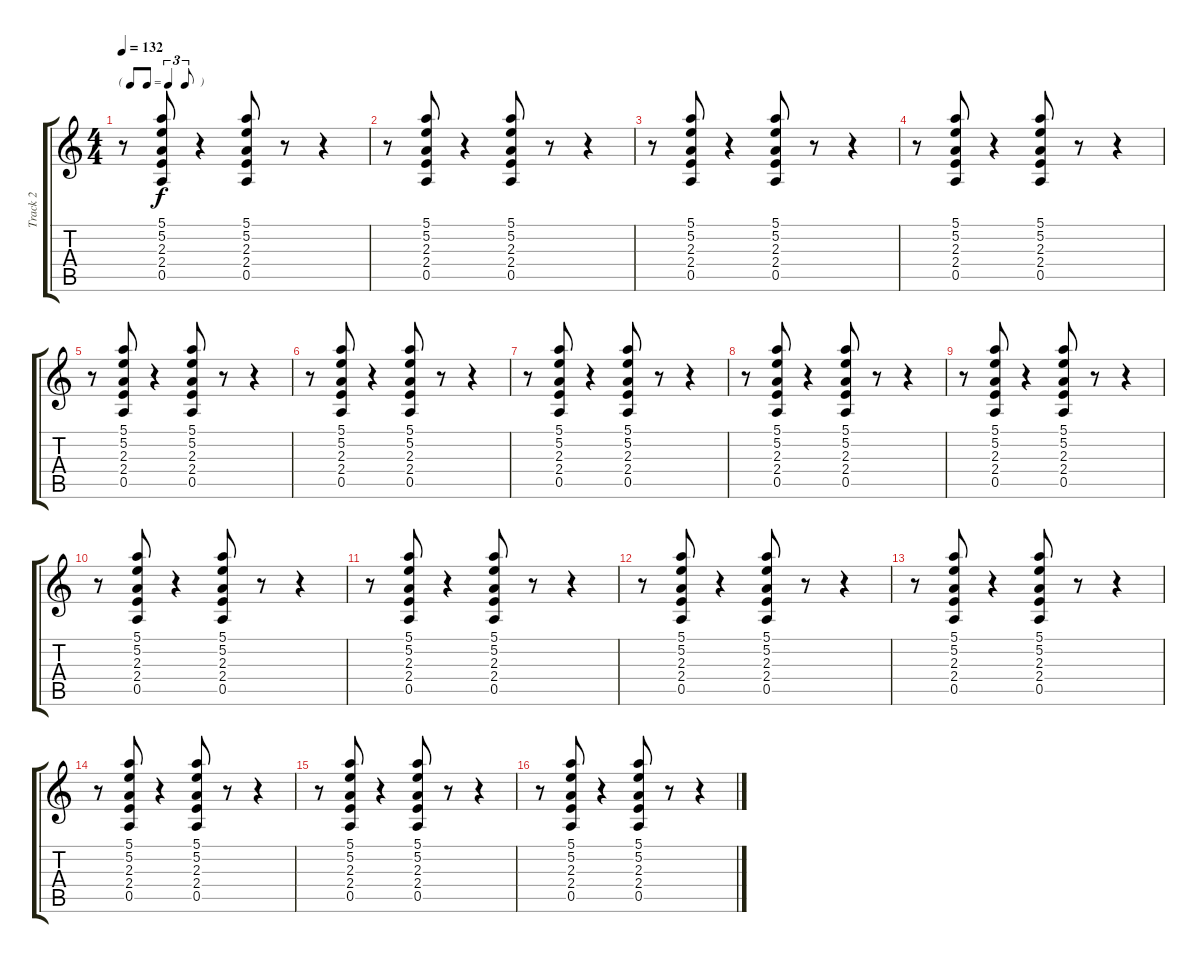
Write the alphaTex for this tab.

\track ("Track 2" "Track 2") {instrument overdrivenguitar}
\staff {score tabs}
\tuning (E4 B3 G3 D3 A2 E2) {hide}
\ts (4 4)
\tf triplet8th
\tempo 132
\clef g2
\ks c
r.8{dy f} (5.1 5.2 2.3 2.4 0.5).8 r.4 (5.1 5.2 2.3 2.4 0.5).8 r.8 r.4 |
r.8 (5.1 5.2 2.3 2.4 0.5).8 r.4 (5.1 5.2 2.3 2.4 0.5).8 r.8 r.4 |
r.8 (5.1 5.2 2.3 2.4 0.5).8 r.4 (5.1 5.2 2.3 2.4 0.5).8 r.8 r.4 |
r.8 (5.1 5.2 2.3 2.4 0.5).8 r.4 (5.1 5.2 2.3 2.4 0.5).8 r.8 r.4 |
r.8 (5.1 5.2 2.3 2.4 0.5).8 r.4 (5.1 5.2 2.3 2.4 0.5).8 r.8 r.4 |
r.8 (5.1 5.2 2.3 2.4 0.5).8 r.4 (5.1 5.2 2.3 2.4 0.5).8 r.8 r.4 |
r.8 (5.1 5.2 2.3 2.4 0.5).8 r.4 (5.1 5.2 2.3 2.4 0.5).8 r.8 r.4 |
r.8 (5.1 5.2 2.3 2.4 0.5).8 r.4 (5.1 5.2 2.3 2.4 0.5).8 r.8 r.4 |
r.8 (5.1 5.2 2.3 2.4 0.5).8 r.4 (5.1 5.2 2.3 2.4 0.5).8 r.8 r.4 |
r.8 (5.1 5.2 2.3 2.4 0.5).8 r.4 (5.1 5.2 2.3 2.4 0.5).8 r.8 r.4 |
r.8 (5.1 5.2 2.3 2.4 0.5).8 r.4 (5.1 5.2 2.3 2.4 0.5).8 r.8 r.4 |
r.8 (5.1 5.2 2.3 2.4 0.5).8 r.4 (5.1 5.2 2.3 2.4 0.5).8 r.8 r.4 |
r.8 (5.1 5.2 2.3 2.4 0.5).8 r.4 (5.1 5.2 2.3 2.4 0.5).8 r.8 r.4 |
r.8 (5.1 5.2 2.3 2.4 0.5).8 r.4 (5.1 5.2 2.3 2.4 0.5).8 r.8 r.4 |
r.8 (5.1 5.2 2.3 2.4 0.5).8 r.4 (5.1 5.2 2.3 2.4 0.5).8 r.8 r.4 |
r.8 (5.1 5.2 2.3 2.4 0.5).8 r.4 (5.1 5.2 2.3 2.4 0.5).8 r.8 r.4
